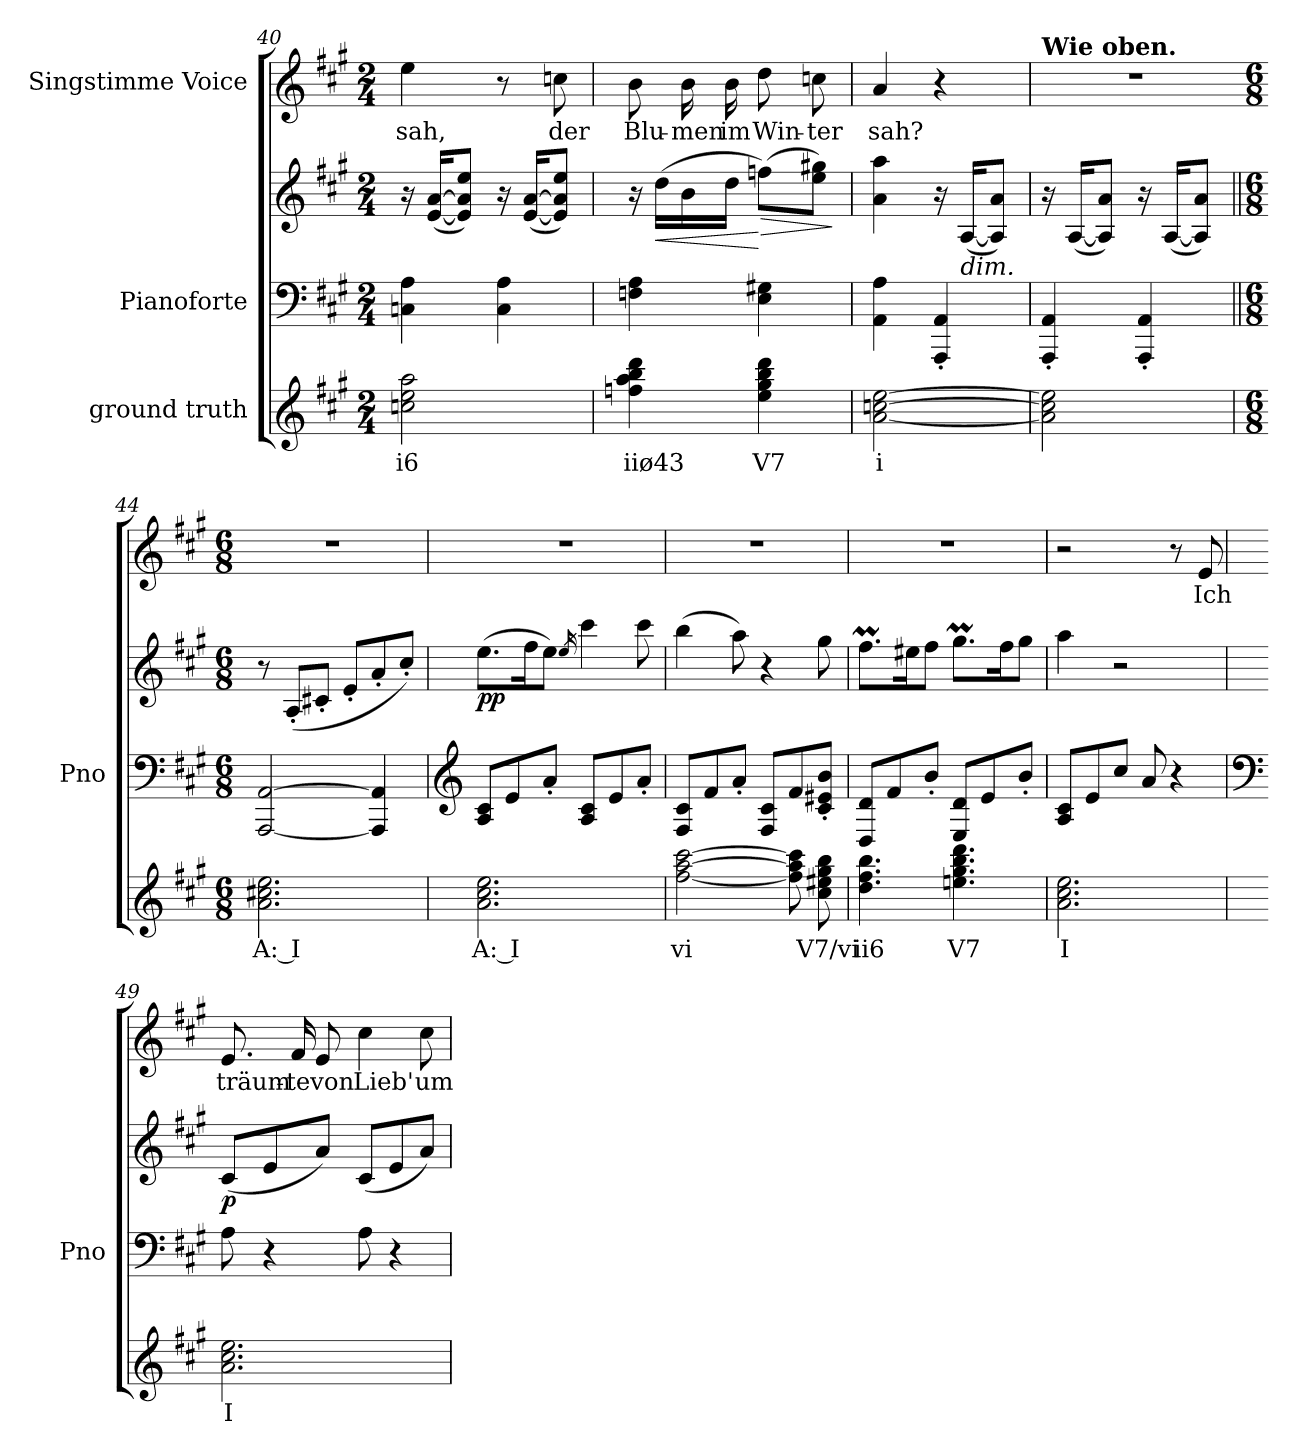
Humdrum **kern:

**kern	**text	**kern	**kern	**dynam	**kern	**text
*part3	*part3	*part2	*part2	*part2	*part1	*part1
*staff4	*staff4	*staff3	*staff2	*staff2/3	*staff1	*staff1
*I"ground truth	*	*I"Pianoforte	*	*	*I"Singstimme Voice	*
*	*	*I'Pno	*	*	*	*
*	*	*clefF4	*clefG2	*	*clefG2	*
*k[f#c#g#]	*	*k[f#c#g#]	*k[f#c#g#]	*	*k[f#c#g#]	*
*M2/4	*	*M2/4	*M2/4	*	*M2/4	*
=40	=40	=40	=40	=40	=40	=40
!	!	!	!	!	!	!LO:LY:b
2ccn 2ee 2aa	i6	4Cn\ 4A\	16r	.	4ee\	sah,
.	.	.	(>[16e/ [16a/KL	.	.	.
.	.	.	8e/] 8a/] 8ee/J)	.	.	.
.	.	4C\ 4A\	16r	.	8r	.
.	.	.	(>[16e/ [16a/KL	.	.	.
!	!	!	!	!	!	!LO:LY:b
.	.	.	8e/] 8a/] 8ee/J)	.	8ccn\	der
=41	=41	=41	=41	=41	=41	=41
!	!	!	!	!	!	!LO:LY:b
4ffn 4aa 4bb 4ddd	iiø43	4Fn\ 4A\	16r	.	8b\	Blu-
!	!	!	!	!LO:HP:b	!	!
.	.	.	(>16dd\LL	<	.	.
!	!	!	!	!	!	!LO:LY:b
.	.	.	16b\	.	16b\	-men
!	!	!	!	!	!	!LO:LY:b
.	.	.	16dd\JJ	.	16b\	im
!	!	!	!	!LO:HP:n=1:b	!	!
!	!	!	!	!	!	!LO:LY:b
4ee 4gg# 4bb 4ddd	V7	4E\ 4G#X\	(>8ffn\L)	[ >	8dd\	Win-
!	!	!	!	!	!	!LO:LY:b
.	.	.	8ee\ 8gg#X\J)	.	8ccn\	-ter
.	.	.	.	]	.	.
=42	=42	=42	=42	=42	=42	=42
!	!	!	!	!	!	!LO:LY:b
[2a [2ccn [2ee	i	4AA\ 4A\	4a\ 4aa\	.	4a/	sah?
.	.	4AAA/' 4AA/'	16r	.	4r	.
!	!	!	!LO:TX:b:i:t=dim.	!	!	!
.	.	.	(>[16A/KL	.	.	.
.	.	.	8A/] 8a/J)	.	.	.
=43	=43	=43	=43	=43	=43	=43
*	*	*	*	*	*MM60	*
!	!	!	!	!	!LO:TX:a:B:t=Wie oben.	!
2a] 2ccn] 2ee]	.	4AAA/' 4AA/'	16r	.	2r	.
.	.	.	(>[16A/KL	.	.	.
.	.	.	8A/] 8a/J)	.	.	.
.	.	4AAA/' 4AA/'	16r	.	.	.
.	.	.	(>[16A/KL	.	.	.
.	.	.	8A/] 8a/J)	.	.	.
=44	=44||	=44||	=44||	=44||	=44||	=44||
*M6/8	*	*M6/8	*M6/8	*	*M6/8	*
2.a 2.cc#X 2.ee	A: I	[2AAA/ [2AA/	8r	.	2.r	.
.	.	.	(<8A'/L	.	.	.
.	.	.	8c#X'/J	.	.	.
.	.	.	8e'/L	.	.	.
.	.	4AAA/] 4AA/]	8a'/	.	.	.
.	.	.	8cc#'/J)	.	.	.
=45	=45	=45	=45	=45	=45	=45
*	*	*clefG2	*	*	*	*
!	!	!	!	!LO:DY:b	!	!
2.a 2.cc# 2.ee	A: I	8A/ 8c#/L	(>8.ee\L	pp	2.r	.
.	.	8e/	.	.	.	.
.	.	.	16ff#\K	.	.	.
.	.	8a'/J	8ee\J)	.	.	.
.	.	.	16qee/	.	.	.
.	.	8A/ 8c#/L	4ccc#\	.	.	.
.	.	8e/	.	.	.	.
.	.	8a'/J	8ccc#\	.	.	.
=46	=46	=46	=46	=46	=46	=46
[2ff# [2aa [2ccc#	vi	8F#/ 8c#/L	(>4bb\	.	2.r	.
.	.	8f#/	.	.	.	.
.	.	8a'/J	8aa\)	.	.	.
.	.	8F#/ 8c#/L	4r	.	.	.
8ff#] 8aa] 8ccc#]	.	8f#/	.	.	.	.
8cc# 8ee#X 8gg# 8bb	V7/vi	8c#/' 8e#X/' 8b/'J	8gg#\	.	.	.
=47	=47	=47	=47	=47	=47	=47
4.dd 4.ff# 4.bb	ii6	8D/ 8d/L	8.ff#M\L	.	2.r	.
.	.	8f#/	.	.	.	.
.	.	.	16ee#X\K	.	.	.
.	.	8b'/J	8ff#\J	.	.	.
4.een 4.gg# 4.bb 4.ddd	V7	8E/ 8d/L	8.gg#m\L	.	.	.
.	.	8e/	.	.	.	.
.	.	.	16ff#\K	.	.	.
.	.	8b'/J	8gg#\J	.	.	.
=48	=48	=48	=48	=48	=48	=48
2.a 2.cc# 2.ee	I	8A/ 8c#/L	4aa\	.	2r	.
.	.	8e/	.	.	.	.
.	.	8cc#/J	2r	.	.	.
.	.	8a/	.	.	.	.
.	.	4r	.	.	8r	.
!	!	!	!	!	!	!LO:LY:b
.	.	.	.	.	8e/	Ich
=49	=49	=49	=49	=49	=49	=49
*	*	*clefF4	*	*	*	*
!	!	!	!	!LO:DY:b	!	!LO:LY:b
2.a 2.cc# 2.ee	I	8A\	(<8c#/L	p	8.e/	träum-
.	.	4r	8e/	.	.	.
!	!	!	!	!	!	!LO:LY:b
.	.	.	.	.	16f#/	-te
!	!	!	!	!	!	!LO:LY:b
.	.	.	8a/J)	.	8e/	von
!	!	!	!	!	!	!LO:LY:b
.	.	8A\	(<8c#/L	.	4cc#\	Lieb'
.	.	4r	8e/	.	.	.
!	!	!	!	!	!	!LO:LY:b
.	.	.	8a/J)	.	8cc#\	um
=	=	=	=	=	=	=
*-	*-	*-	*-	*-	*-	*-
